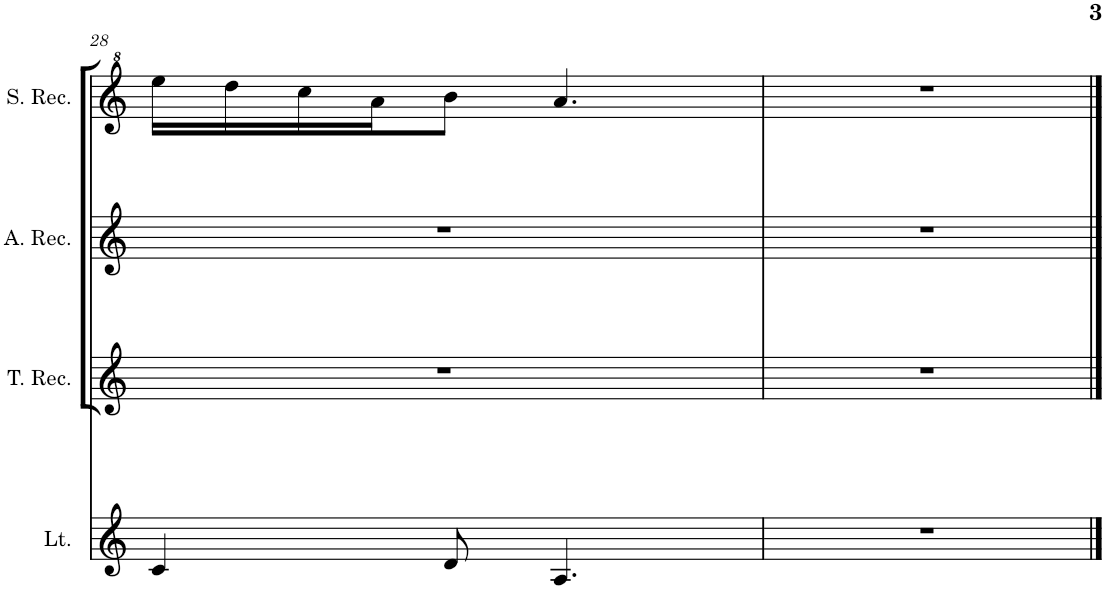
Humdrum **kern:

**kern	**kern	**kern	**kern
*part4	*part3	*part2	*part1
*staff4	*staff3	*staff2	*staff1
*I"Lute	*I"Tenor Recorder	*I"Alto Recorder	*I"Soprano Recorder
*I'Lt.	*I'T. Rec.	*I'A. Rec.	*I'S. Rec.
!!LO:PB:g=z
*clefG2	*clefG2	*clefG2	*clefG^2
*k[]	*k[]	*k[]	*k[]
*M6/8	*M6/8	*M6/8	*M6/8
=28	=28	=28	=28
4c/	2.r	2.r	16eee\LL
.	.	.	16ddd\
.	.	.	16ccc\
.	.	.	16aa\J
8d/	.	.	8bb\J
4.A/	.	.	4.aa/
=29	=29	=29	=29
2.r	2.r	2.r	2.r
==	==	==	==
*-	*-	*-	*-
